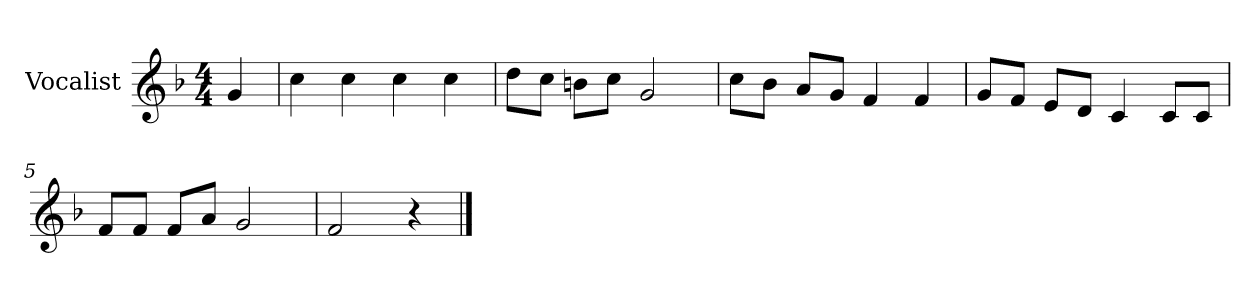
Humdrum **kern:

**kern
*part1
*staff1
*I"Vocalist
*k[b-]
*F:
*M4/4
=
4g
=1
4cc
4cc
4cc
4cc
=2
8ddL
8ccJ
8bnL
8ccJ
2g
=3
8ccL
8b-J
8aL
8gJ
4f
4f
=4
8gL
8fJ
8eL
8dJ
4c
8cL
8cJ
=5
8fL
8fJ
8fL
8aJ
2g
=6
2f
4r
==
*-
